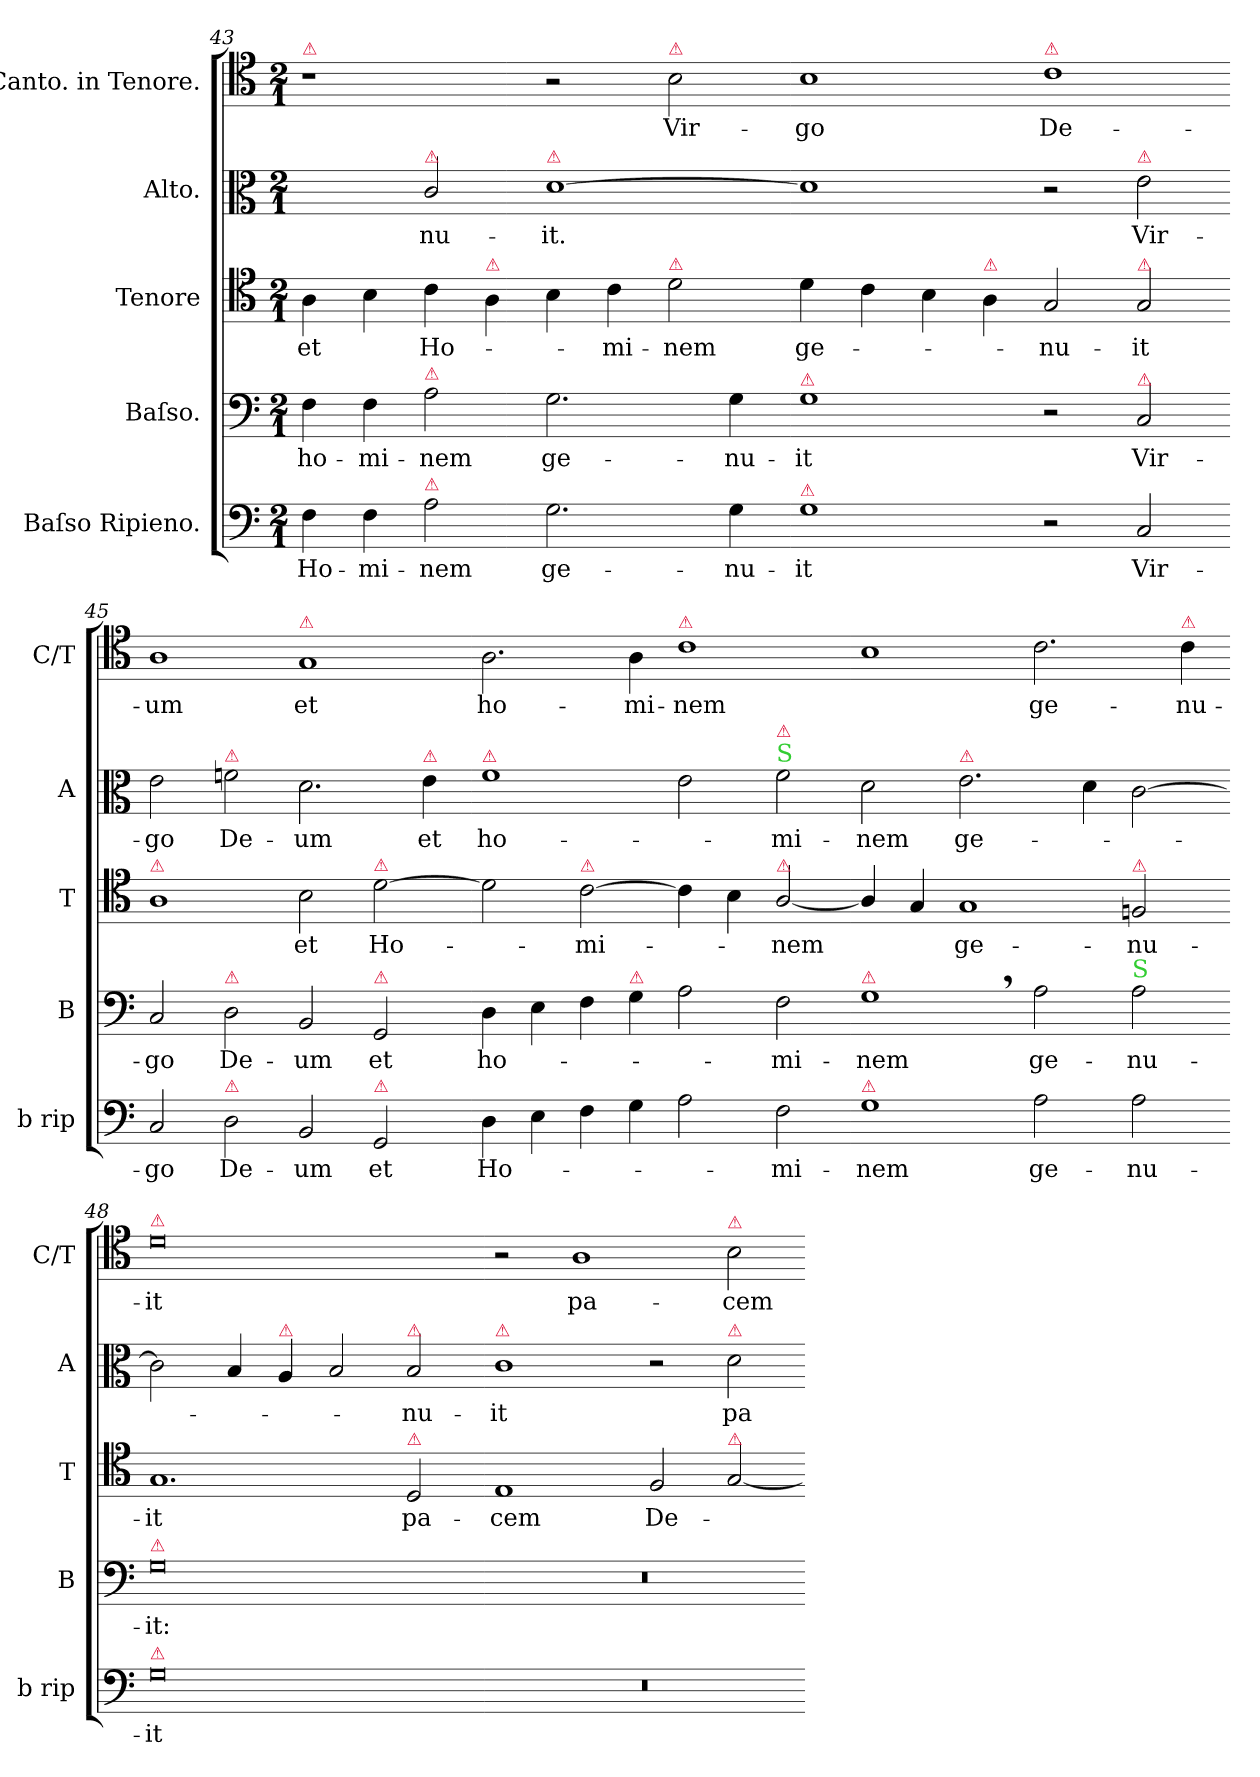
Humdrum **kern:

**kern	**text	**kern	**text	**kern	**text	**kern	**text	**kern	**text
*part5	*part5	*part4	*part4	*part3	*part3	*part2	*part2	*part1	*part1
*staff5	*staff5	*staff4	*staff4	*staff3	*staff3	*staff2	*staff2	*staff1	*staff1
*I"Baſso Ripieno.	*	*I"Baſso.	*	*I"Tenore	*	*I"Alto.	*	*I"Canto. in Tenore.	*
*I'b rip	*	*I'B	*	*I'T	*	*I'A	*	*I'C/T	*
*clefF4	*	*clefF4	*	*clefC4	*	*clefC3	*	*clefC4	*
*k[]	*	*k[]	*	*k[]	*	*k[]	*	*k[]	*
*M2/1	*	*M2/1	*	*M2/1	*	*M2/1	*	*M2/1	*
=43	=43	=43	=43	=43	=43	=43	=43	=43	=43
!	!	!	!	!	!	!	!	!LO:TX:a:color=crimson:t=⚠	!
4F\	Ho-	4F\	ho-	4A\	et	2ryy	.	1r	.
4F\	-mi-	4F\	-mi-	4B\	.	.	.	.	.
!	!	!	!	!	!	!LO:TX:a:color=crimson:t=⚠	!	!	!
!	!	!LO:TX:a:color=crimson:t=⚠	!	!	!	!	!	!	!
!LO:TX:a:color=crimson:t=⚠	!	!	!	!	!	!	!	!	!
2A\	-nem	2A\	-nem	4c\	Ho-	2c/	-nu-	.	.
!	!	!	!	!LO:TX:a:color=crimson:t=⚠	!	!	!	!	!
.	.	.	.	4A\	.	.	.	.	.
!	!	!	!	!	!	!LO:TX:a:color=crimson:t=⚠	!	!	!
2.G\	ge-	2.G\	ge-	4B\	.	[1d	-it.	2r	.
.	.	.	.	4c\	-mi-	.	.	.	.
!	!	!	!	!	!	!	!	!LO:TX:a:color=crimson:t=⚠	!
!	!	!	!	!LO:TX:a:color=crimson:t=⚠	!	!	!	!	!
.	.	.	.	2d\	-nem	.	.	2B\	Vir-
4G\	-nu-	4G\	-nu-	.	.	.	.	.	.
=44-	=44-	=44-	=44-	=44-	=44-	=44-	=44-	=44-	=44-
!	!	!LO:TX:a:color=crimson:t=⚠	!	!	!	!	!	!	!
!LO:TX:a:color=crimson:t=⚠	!	!	!	!	!	!	!	!	!
1G	-it	1G	-it	4d\	ge-	1d]	.	1B	-go
.	.	.	.	4c\	.	.	.	.	.
.	.	.	.	4B\	.	.	.	.	.
!	!	!	!	!LO:TX:a:color=crimson:t=⚠	!	!	!	!	!
.	.	.	.	4A\	.	.	.	.	.
!	!	!	!	!	!	!	!	!LO:TX:a:color=crimson:t=⚠	!
2r	.	2r	.	2G/	-nu-	2r	.	1c	De-
!	!	!	!	!	!	!LO:TX:a:color=crimson:t=⚠	!	!	!
!	!	!	!	!LO:TX:a:color=crimson:t=⚠	!	!	!	!	!
!	!	!LO:TX:a:color=crimson:t=⚠	!	!	!	!	!	!	!
2C/	Vir-	2C/	Vir-	2G/	-it	2e\	Vir-	.	.
=45-	=45-	=45-	=45-	=45-	=45-	=45-	=45-	=45-	=45-
!	!	!	!	!LO:TX:a:color=crimson:t=⚠	!	!	!	!	!
2C/	-go	2C/	-go	1A	.	2e\	-go	1A	-um
!	!	!	!	!	!	!LO:TX:a:color=crimson:t=⚠	!	!	!
!	!	!LO:TX:a:color=crimson:t=⚠	!	!	!	!	!	!	!
!LO:TX:a:color=crimson:t=⚠	!	!	!	!	!	!	!	!	!
2D\	De-	2D\	De-	.	.	2fn\	De-	.	.
!	!	!	!	!	!	!	!	!LO:TX:a:color=crimson:t=⚠	!
2BB/	-um	2BB/	-um	2B\	et	2.d\	-um	1G	et
!	!	!	!	!LO:TX:a:color=crimson:t=⚠	!	!	!	!	!
!	!	!LO:TX:a:color=crimson:t=⚠	!	!	!	!	!	!	!
!LO:TX:a:color=crimson:t=⚠	!	!	!	!	!	!	!	!	!
2GG/	et	2GG/	et	[2d\	Ho-	.	.	.	.
!	!	!	!	!	!	!LO:TX:a:color=crimson:t=⚠	!	!	!
.	.	.	.	.	.	4e\	et	.	.
=46-	=46-	=46-	=46-	=46-	=46-	=46-	=46-	=46-	=46-
!	!	!	!	!	!	!LO:TX:a:color=crimson:t=⚠	!	!	!
4D\	Ho-	4D\	ho-	2d\]	.	1f	ho-	2.A\	ho-
4E\	.	4E\	.	.	.	.	.	.	.
!	!	!	!	!LO:TX:a:color=crimson:t=⚠	!	!	!	!	!
4F\	.	4F\	.	[2c\	-mi-	.	.	.	.
!	!	!LO:TX:a:color=crimson:t=⚠	!	!	!	!	!	!	!
4G\	.	4G\	.	.	.	.	.	4A\	-mi-
!	!	!	!	!	!	!	!	!LO:TX:a:color=crimson:t=⚠	!
2A\	.	2A\	.	4c!]	.	2e\	.	1c	-nem
.	.	.	.	4B\	.	.	.	.	.
!	!	!	!	!	!	!LO:TX:a:color=limegreen:t=S	!	!	!
!	!	!	!	!	!	!LO:TX:a:color=crimson:t=⚠	!	!	!
!	!	!	!	!LO:TX:a:color=crimson:t=⚠	!	!	!	!	!
2F\	-mi-	2F\	-mi-	[2A/	-nem	2f\	-mi-	.	.
=47-	=47-	=47-	=47-	=47-	=47-	=47-	=47-	=47-	=47-
!	!	!LO:TX:a:color=crimson:t=⚠	!	!	!	!	!	!	!
!LO:TX:a:color=crimson:t=⚠	!	!	!	!	!	!	!	!	!
1G	-nem	1G,<	-nem	4A!/]	.	2d\	-nem	1B	.
.	.	.	.	4G/	.	.	.	.	.
!	!	!	!	!	!	!LO:TX:a:color=crimson:t=⚠	!	!	!
.	.	.	.	1G	ge-	2.e\	ge-	.	.
2A\	ge-	2A\	ge-	.	.	.	.	2.c\	ge-
.	.	.	.	.	.	4d\	.	.	.
!	!	!	!	!LO:TX:a:color=crimson:t=⚠	!	!	!	!	!
!	!	!LO:TX:a:color=limegreen:t=S	!	!	!	!	!	!	!
2A\	-nu-	2A\	-nu-	2Fn/	-nu-	[2c\	.	.	.
!	!	!	!	!	!	!	!	!LO:TX:a:color=crimson:t=⚠	!
.	.	.	.	.	.	.	.	4c\	-nu-
=48-	=48-	=48-	=48-	=48-	=48-	=48-	=48-	=48-	=48-
!	!	!	!	!	!	!	!	!LO:TX:a:color=crimson:t=⚠	!
!	!	!LO:TX:a:color=crimson:t=⚠	!	!	!	!	!	!	!
!LO:TX:a:color=crimson:t=⚠	!	!	!	!	!	!	!	!	!
0G	-it	0G	-it:	1.G	-it	2c\]	.	0d	-it
.	.	.	.	.	.	4B/	.	.	.
!	!	!	!	!	!	!LO:TX:a:color=crimson:t=⚠	!	!	!
.	.	.	.	.	.	4A/	.	.	.
.	.	.	.	.	.	2B/	.	.	.
!	!	!	!	!	!	!LO:TX:a:color=crimson:t=⚠	!	!	!
!	!	!	!	!LO:TX:a:color=crimson:t=⚠	!	!	!	!	!
.	.	.	.	2D/	pa-	2B/	-nu-	.	.
=49-	=49-	=49-	=49-	=49-	=49-	=49-	=49-	=49-	=49-
!	!	!	!	!	!	!LO:TX:a:color=crimson:t=⚠	!	!	!
0r	.	0r	.	1E	-cem	1c	-it	2r	.
.	.	.	.	.	.	.	.	1A	pa-
.	.	.	.	2F/	De-	2r	.	.	.
!	!	!	!	!	!	!	!	!LO:TX:a:color=crimson:t=⚠	!
!	!	!	!	!	!	!LO:TX:a:color=crimson:t=⚠	!	!	!
!	!	!	!	!LO:TX:a:color=crimson:t=⚠	!	!	!	!	!
.	.	.	.	[2G/	.	2d\	pa-	2B\	-cem
=-	=-	=-	=-	=-	=-	=-	=-	=-	=-
*-	*-	*-	*-	*-	*-	*-	*-	*-	*-
